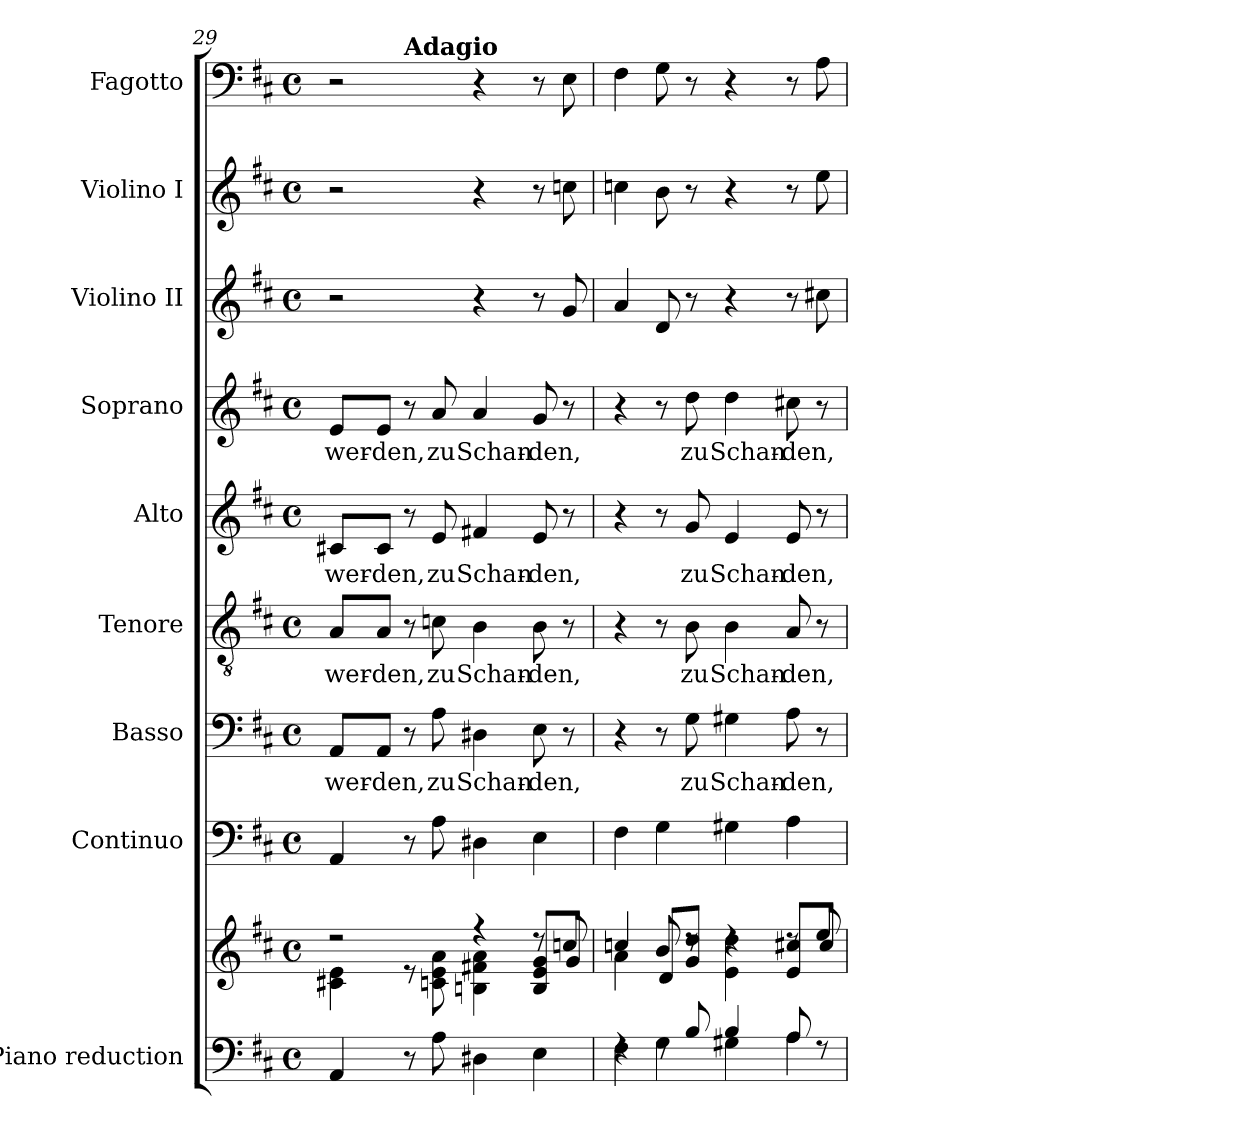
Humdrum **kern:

**kern	**kern	**kern	**kern	**text	**kern	**text	**kern	**text	**kern	**text	**kern	**kern	**kern
*part9	*part9	*part8	*part7	*part7	*part6	*part6	*part5	*part5	*part4	*part4	*part3	*part2	*part1
*staff10	*staff9	*staff8	*staff7	*staff7	*staff6	*staff6	*staff5	*staff5	*staff4	*staff4	*staff3	*staff2	*staff1
*I"Piano reduction	*	*I"Continuo	*I"Basso	*	*I"Tenore	*	*I"Alto	*	*I"Soprano	*	*I"Violino II	*I"Violino I	*I"Fagotto
*I'Pno	*	*	*	*	*	*	*	*	*	*	*I'Vln	*I'Vln	*
*clefF4	*clefG2	*clefF4	*clefF4	*	*clefGv2	*	*clefG2	*	*clefG2	*	*clefG2	*clefG2	*clefF4
*k[f#c#]	*k[f#c#]	*k[f#c#]	*k[f#c#]	*	*k[f#c#]	*	*k[f#c#]	*	*k[f#c#]	*	*k[f#c#]	*k[f#c#]	*k[f#c#]
*M4/4	*M4/4	*M4/4	*M4/4	*	*M4/4	*	*M4/4	*	*M4/4	*	*M4/4	*M4/4	*M4/4
*met(c)	*met(c)	*met(c)	*met(c)	*	*met(c)	*	*met(c)	*	*met(c)	*	*met(c)	*met(c)	*met(c)
=29	=29	=29	=29	=29	=29	=29	=29	=29	=29	=29	=29	=29	=29
*	*^	*	*	*	*	*	*	*	*	*	*	*	*
!	!	!	!	!	!LO:LY:b	!	!LO:LY:b	!	!LO:LY:b	!	!LO:LY:b	!	!	!
*	*	*	*	*	*	*	*	*	*	*	*	*	*	*^
4AA/	2r	4c#X!\ 4e!\	4AA/	8AA/L	wer-	8A/L	wer-	8c#X/L	wer-	8e/L	wer-	2r	2r	2r	4ryy
!	!	!	!	!	!LO:LY:b	!	!LO:LY:b	!	!LO:LY:b	!	!LO:LY:b	!	!	!	!
.	.	.	.	8AA/J	den,	8A/J	den,	8c#/J	den,	8e/J	den,	.	.	.	.
!	!	!	!	!	!	!	!	!	!	!	!	!	!	!	!LO:TX:a:B:t=Adagio
8r	.	8r	8r	8r	.	8r	.	8r	.	8r	.	.	.	.	2.ryy
!	!	!	!	!	!LO:LY:b	!	!LO:LY:b	!	!LO:LY:b	!	!LO:LY:b	!	!	!	!
8A\	.	8cn!\ 8e!\ 8a!\	8A\	8A\	zu	8cn\	zu	8e/	zu	8a/	zu	.	.	.	.
!	!	!	!	!	!LO:LY:b	!	!LO:LY:b	!	!LO:LY:b	!	!LO:LY:b	!	!	!	!
4D#X\	4r	4Bn!\ 4f#X!\ 4a!\	4D#X\	4D#X\	Schan-	4B\	Schan-	4f#X/	Schan-	4a/	Schan-	4r	4r	4r	.
!	!	!	!	!	!LO:LY:b	!	!LO:LY:b	!	!LO:LY:b	!	!LO:LY:b	!	!	!	!
4E\	8r	8B!/ 8e!/ 8g!/L	4E\	8E\	den,	8B\	den,	8e/	den,	8g/	den,	8r	8r	8r	.
.	8ccn/	8g/J	.	8r	.	8r	.	8r	.	8r	.	8g/	8ccn\	8E\	.
*	*	*	*	*	*	*	*	*	*	*	*	*	*	*v	*v
!!LO:PB:g=z
=30	=30	=30	=30	=30	=30	=30	=30	=30	=30	=30	=30	=30	=30	=30
*^	*	*	*	*	*	*	*	*	*	*	*	*	*	*
4rF	4F#\	4ccn/	4a\	4F#\	4r	.	4r	.	4r	.	4r	.	4a/	4ccn\	4F#\
8rF	4G\	8b/	8d/L	4G\	8r	.	8r	.	8r	.	8r	.	8d/	8b\	8G\
!	!	!	!	!	!	!LO:LY:b	!	!LO:LY:b	!	!LO:LY:b	!	!LO:LY:b	!	!	!
8B!/	.	8rdd	8g!/ 8dd!/J	.	8G\	zu	8B\	zu	8g/	zu	8dd\	zu	8r	8r	8r
!	!	!	!	!	!	!LO:LY:b	!	!LO:LY:b	!	!LO:LY:b	!	!LO:LY:b	!	!	!
4B!/	4G#X\	4rdd	4e!\ 4dd!\	4G#X\	4G#X\	Schan-	4B\	Schan-	4e/	Schan-	4dd\	Schan-	4r	4r	4r
!	!	!	!	!	!	!LO:LY:b	!	!LO:LY:b	!	!LO:LY:b	!	!LO:LY:b	!	!	!
8A/	4A\	8rdd	8e!/ 8cc#X!/L	4A\	8A\	den,	8A/	den,	8e/	den,	8cc#X\	den,	8r	8r	8r
8rF	.	8ee/	8cc#i/J	.	8r	.	8r	.	8r	.	8r	.	8cc#X\	8ee\	8A\
*v	*v	*	*	*	*	*	*	*	*	*	*	*	*	*	*
*	*v	*v	*	*	*	*	*	*	*	*	*	*	*	*
=	=	=	=	=	=	=	=	=	=	=	=	=	=
*-	*-	*-	*-	*-	*-	*-	*-	*-	*-	*-	*-	*-	*-
